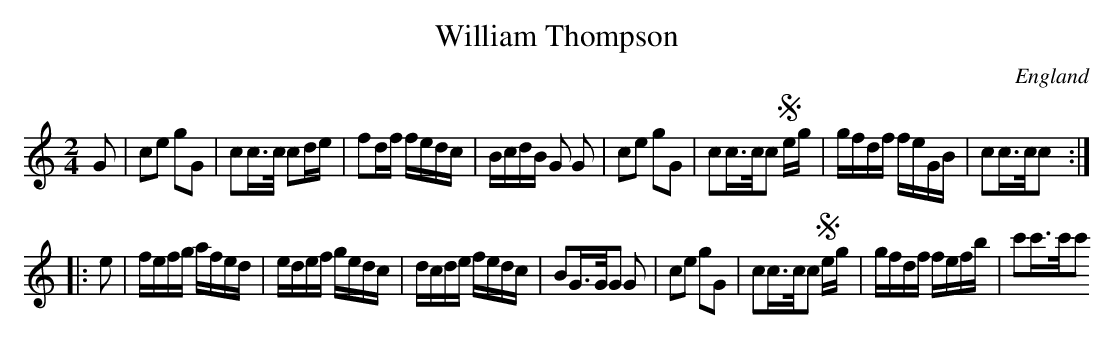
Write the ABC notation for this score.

X:1
T:William Thompson
L:1/8
M:2/4
O:England
K:C
G | \
ce gG |  cc/>c/ cd/e/ | fd/f/ f/e/d/c/ | B/c/d/B/ G G | \
ce gG | cc/>c/c !segno!e/g/ | g/f/d/f/ f/e/G/B/ | cc/>c/c ::
e | \
f/e/f/g/ a/f/e/d/ | e/d/e/f/ g/e/d/c/ | d/c/d/e/ f/e/d/c/ | BG/>G/G G |\
ce gG | cc/>c/c !segno! e/g/ | g/f/d/f/ f/e/f/b/ | c'c'/>c'/c'
